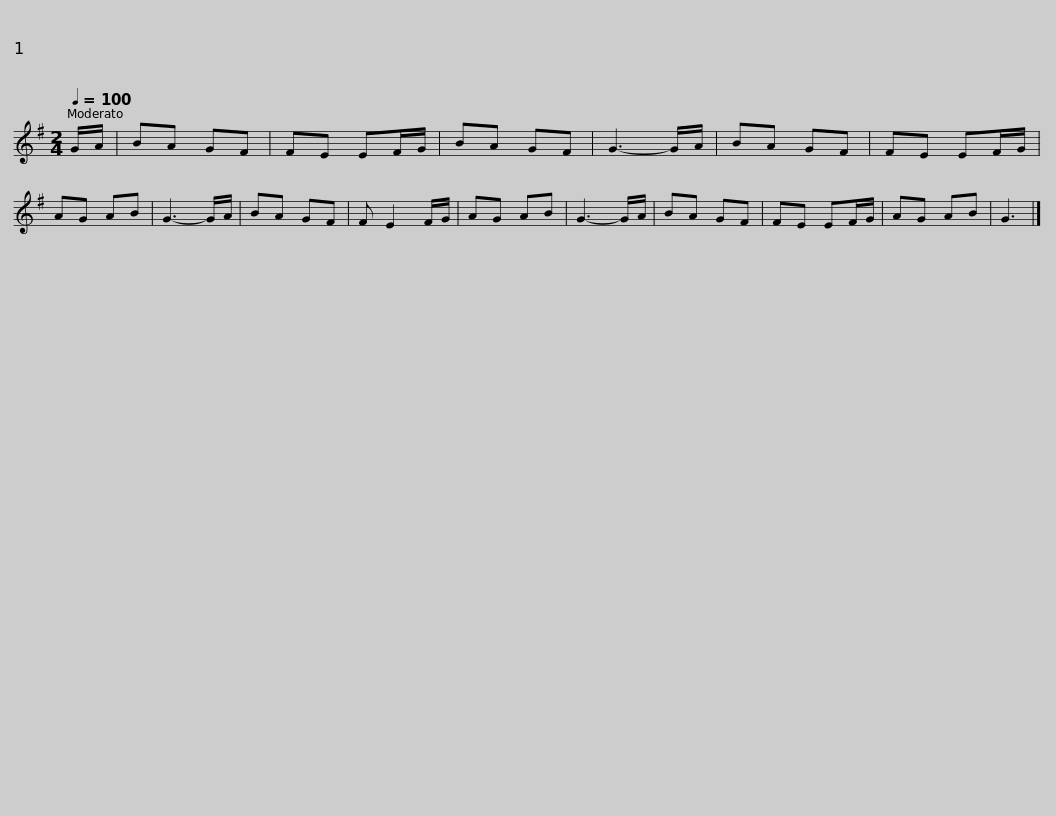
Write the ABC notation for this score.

X:1
L:1/8
Q:1/4=100
M:2/4
I:linebreak $
K:G
V:1 treble
V:1
 G/A/ | BA GF | FE EF/G/ | BA GF | G3- G/A/ | %5
 BA GF | FE EF/G/ | AG AB | G3- G/A/ | BA GF | %10
 F E2 F/G/ |$ AG AB | G3- G/A/ | BA GF | FE EF/G/ | %15
 AG AB | G3 |] %17
